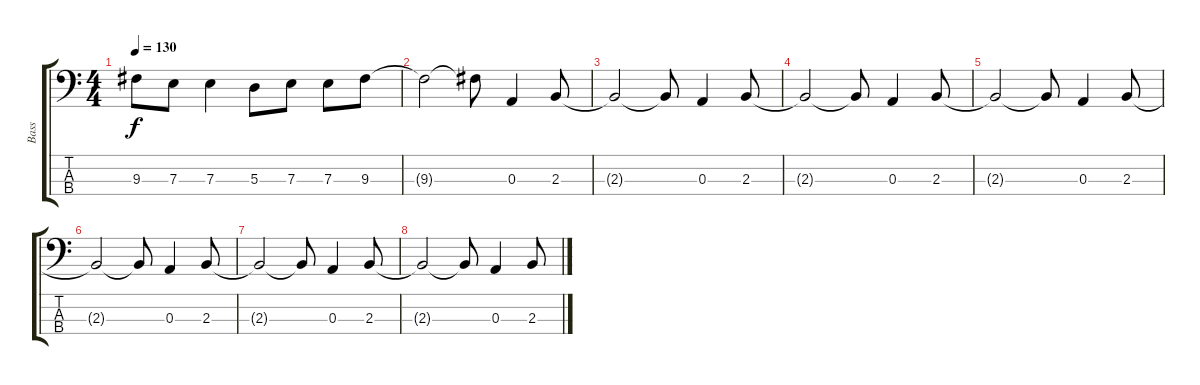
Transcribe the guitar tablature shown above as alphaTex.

\track ("Bass" "Bass") {instrument electricbassfinger}
\staff {score tabs}
\tuning (G2 D2 A1 E1) {hide}
\ts (4 4)
\tempo 130
\clef f4
\ks c
9.3{t}.8{dy f} 7.3.8 7.3.4 5.3.8 7.3.8 7.3.8 9.3.8 |
9.3{t}.2 9.3{t}.8 0.3.4 2.3.8 |
2.3{t}.2 2.3{t}.8 0.3.4 2.3.8 |
2.3{t}.2 2.3{t}.8 0.3.4 2.3.8 |
2.3{t}.2 2.3{t}.8 0.3.4 2.3.8 |
2.3{t}.2 2.3{t}.8 0.3.4 2.3.8 |
2.3{t}.2 2.3{t}.8 0.3.4 2.3.8 |
2.3{t}.2 2.3{t}.8 0.3.4 2.3.8
